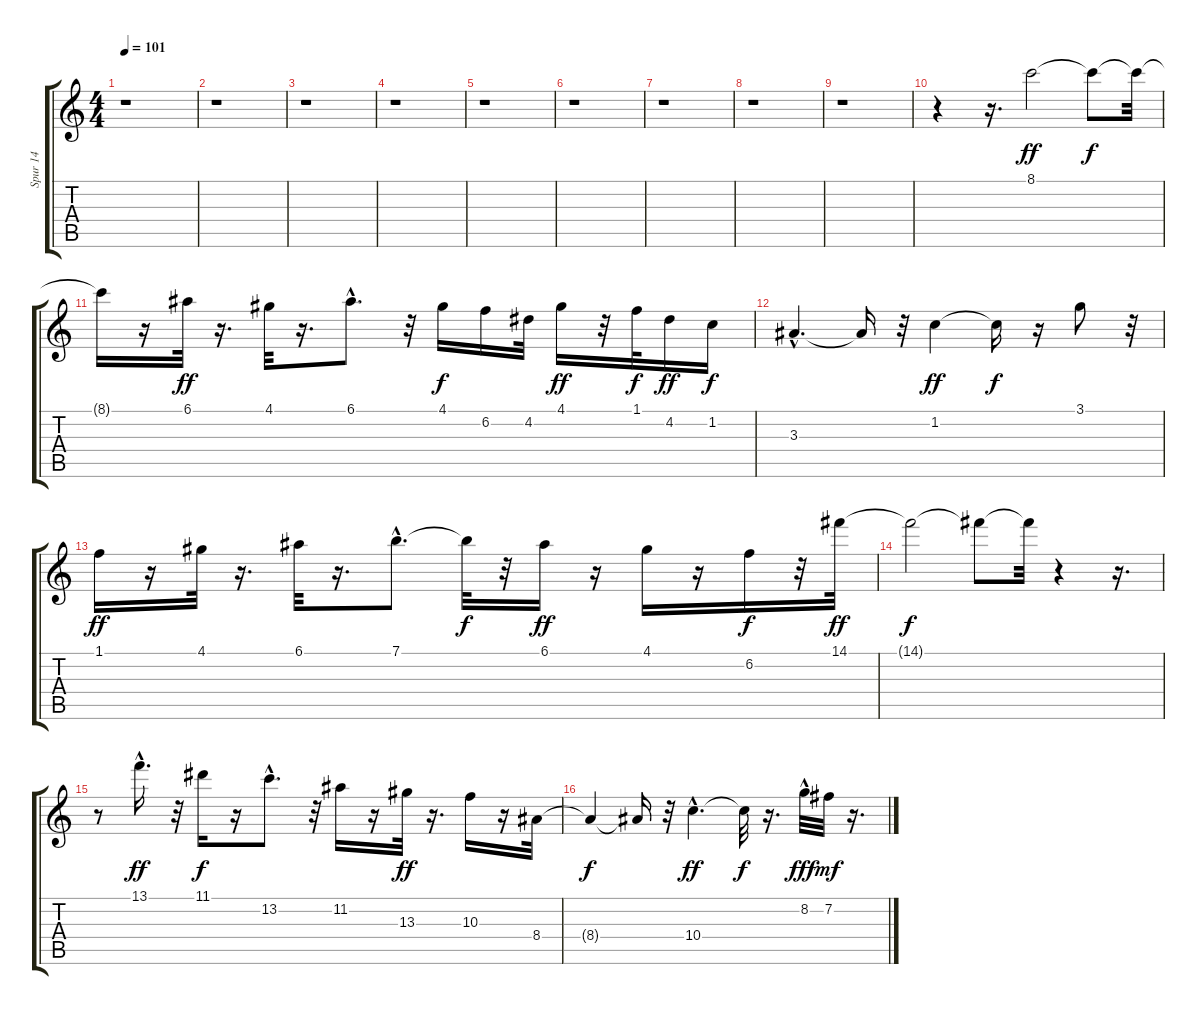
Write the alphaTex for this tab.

\track ("Spur 14" "Spur 14") {instrument distortionguitar}
\staff {score tabs}
\tuning (E4 B3 G3 D3 A2 E2) {hide}
\ts (4 4)
\tempo 101
\clef g2
\ks c
r.1{dy ff} |
r.1 |
r.1 |
r.1 |
r.1 |
r.1 |
r.1 |
r.1 |
r.1 |
r.4 r.16{d} 8.1.2{instrument distortionguitar} 8.1{t}.8{dy f} 8.1{t}.32 |
8.1{t}.16 r.16 6.1.32{dy ff} r.16{d} 4.1.32 r.16{d} 6.1{hac}.8{d} r.32 4.1.16{dy f} 6.2.16 4.2.32 4.1.16{dy ff} r.32 1.1.32{dy f} 4.2.16{dy ff} 1.2.16{dy f} |
3.3{hac}.4{d} 3.3{t}.16 r.32 1.2.4{dy ff} 1.2{t}.16{dy f} r.16 3.1.8 r.32 |
1.1.16{dy ff} r.16 4.1.32 r.16{d} 6.1.32 r.16{d} 7.1{hac}.8{d} 7.1{t}.32{dy f} r.32 6.1.16{dy ff} r.16 4.1.16 r.16 6.2.16{dy f} r.32 14.1.32{dy ff} |
14.1{t}.2{dy f} 14.1{t}.8 14.1{t}.32 r.4 r.16{d} |
r.8 13.1{hac}.16{d dy ff} r.32 11.1.16{dy f} r.16 13.2{hac}.8{d} r.32 11.2.16 r.16 13.3.32{dy ff} r.16{d} 10.3.16 r.16 8.4.32 |
8.4{t}.4{dy f} 8.4{t}.16 r.32 10.4{hac}.4{d dy ff} 10.4{t}.32{dy f} r.16{d} 8.2{hac}.32{dy fff} 7.2.32{dy mf} r.16{d}
